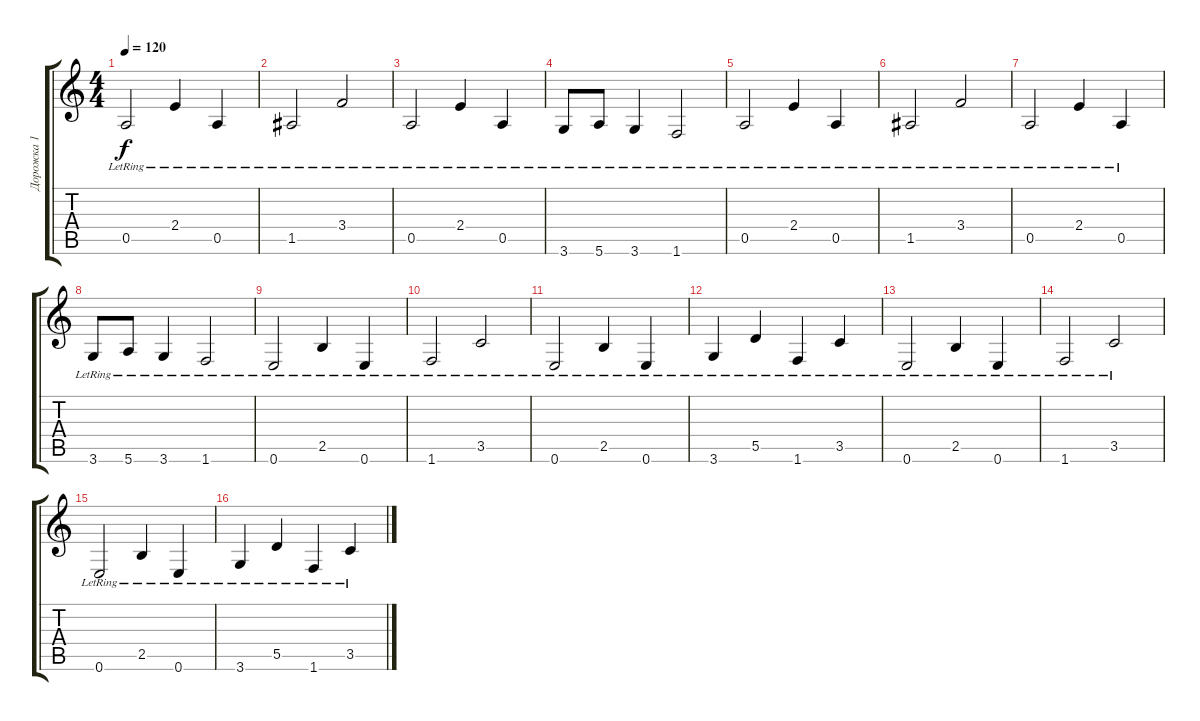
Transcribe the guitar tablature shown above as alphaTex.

\track ("Дорожка 1" "Дорожка 1") {instrument distortionguitar}
\staff {score tabs}
\tuning (E4 B3 G3 D3 A2 E2) {hide}
\ts (4 4)
\tempo 120
\clef g2
\ks c
0.5{lr}.2{dy f} 2.4{lr}.4 0.5{lr}.4 |
1.5{lr}.2 3.4{lr}.2 |
0.5{lr}.2 2.4{lr}.4 0.5{lr}.4 |
3.6{lr}.8 5.6{lr}.8 3.6{lr}.4 1.6{lr}.2 |
0.5{lr}.2 2.4{lr}.4 0.5{lr}.4 |
1.5{lr}.2 3.4{lr}.2 |
0.5{lr}.2 2.4{lr}.4 0.5{lr}.4 |
3.6{lr}.8 5.6{lr}.8 3.6{lr}.4 1.6{lr}.2 |
0.6{lr}.2 2.5{lr}.4 0.6{lr}.4 |
1.6{lr}.2 3.5{lr}.2 |
0.6{lr}.2 2.5{lr}.4 0.6{lr}.4 |
3.6{lr}.4 5.5{lr}.4 1.6{lr}.4 3.5{lr}.4 |
0.6{lr}.2 2.5{lr}.4 0.6{lr}.4 |
1.6{lr}.2 3.5{lr}.2 |
0.6{lr}.2 2.5{lr}.4 0.6{lr}.4 |
3.6{lr}.4 5.5{lr}.4 1.6{lr}.4 3.5{lr}.4
